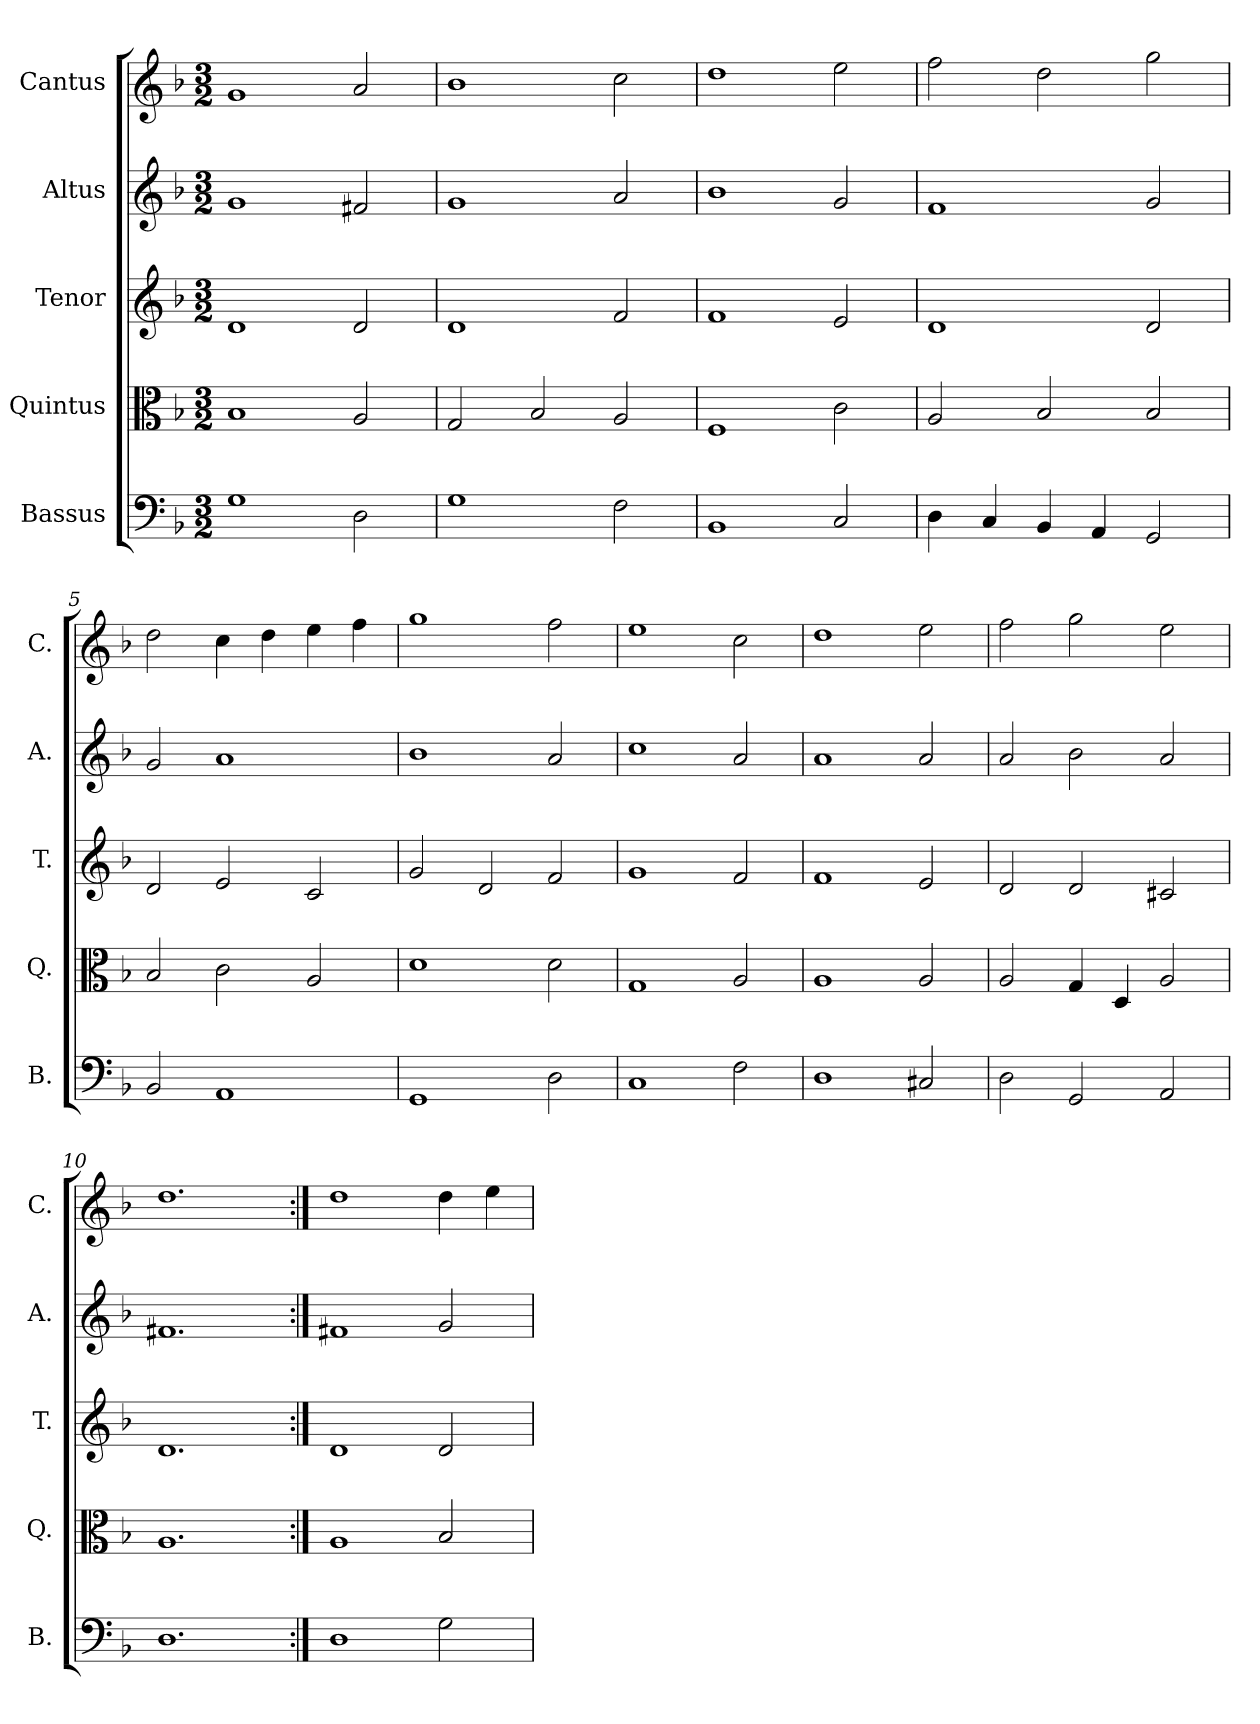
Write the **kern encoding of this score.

**kern	**kern	**kern	**kern	**kern
*part5	*part4	*part3	*part2	*part1
*staff5	*staff4	*staff3	*staff2	*staff1
*I"Bassus	*I"Quintus	*I"Tenor	*I"Altus	*I"Cantus
*I'B.	*I'Q.	*I'T.	*I'A.	*I'C.
*clefF4	*clefC3	*clefG2	*clefG2	*clefG2
*k[b-]	*k[b-]	*k[b-]	*k[b-]	*k[b-]
*F:	*F:	*F:	*F:	*F:
*M3/2	*M3/2	*M3/2	*M3/2	*M3/2
=1	=1	=1	=1	=1
1G\	1B-/	1d/	1g/	1g/
2D\	2A/	2d/	2f#X/	2a/
=2	=2	=2	=2	=2
1G\	2G/	1d/	1g/	1b-\
.	2B-/	.	.	.
2F\	2A/	2f/	2a/	2cc\
=3	=3	=3	=3	=3
1BB-/	1F/	1f/	1b-\	1dd\
2C/	2c\	2e/	2g/	2ee\
=4	=4	=4	=4	=4
4D\	2A/	1d/	1f/	2ff\
4C/	.	.	.	.
4BB-/	2B-/	.	.	2dd\
4AA/	.	.	.	.
2GG/	2B-/	2d/	2g/	2gg\
=5	=5	=5	=5	=5
2BB-/	2B-/	2d/	2g/	2dd\
1AA/	2c\	2e/	1a/	4cc\
.	.	.	.	4dd\
.	2A/	2c/	.	4ee\
.	.	.	.	4ff\
!!LO:LB:g=z
=6	=6	=6	=6	=6
1GG/	1d\	2g/	1b-\	1gg\
.	.	2d/	.	.
2D\	2d\	2f/	2a/	2ff\
=7	=7	=7	=7	=7
1C/	1G/	1g/	1cc\	1ee\
2F\	2A/	2f/	2a/	2cc\
=8	=8	=8	=8	=8
1D\	1A/	1f/	1a/	1dd\
2C#X/	2A/	2e/	2a/	2ee\
=9	=9	=9	=9	=9
2D\	2A/	2d/	2a/	2ff\
2GG/	4G/	2d/	2b-\	2gg\
.	4D/	.	.	.
2AA/	2A/	2c#X/	2a/	2ee\
=10	=10	=10	=10	=10
1.D\	1.A/	1.d/	1.f#X/	1.dd\
!!LO:PB:g=z
=11:|!	=11:|!	=11:|!	=11:|!	=11:|!
1D\	1A/	1d/	1f#X/	1dd\
2G\	2B-/	2d/	2g/	4dd\
.	.	.	.	4ee\
=	=	=	=	=
*-	*-	*-	*-	*-
